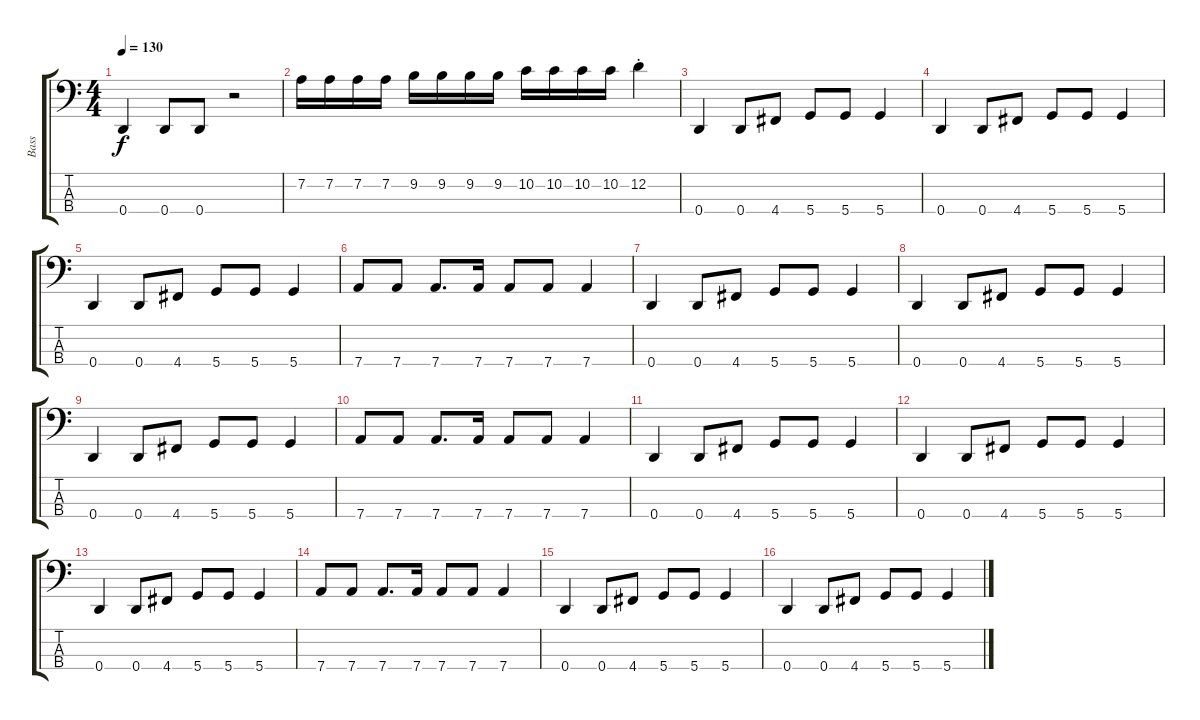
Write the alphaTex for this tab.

\track ("Bass" "Bass") {instrument electricbasspick}
\staff {score tabs}
\tuning (G2 D2 A1 D1) {hide}
\ts (4 4)
\tempo 130
\clef f4
\ks c
0.4.4{dy f} 0.4.8 0.4.8 r.2 |
7.2.16 7.2.16 7.2.16 7.2.16 9.2.16 9.2.16 9.2.16 9.2.16 10.2.16 10.2.16 10.2.16 10.2.16 12.2{st}.4 |
0.4.4 0.4.8 4.4.8 5.4.8 5.4.8 5.4.4 |
0.4.4 0.4.8 4.4.8 5.4.8 5.4.8 5.4.4 |
0.4.4 0.4.8 4.4.8 5.4.8 5.4.8 5.4.4 |
7.4.8 7.4.8 7.4.8{d} 7.4.16 7.4.8 7.4.8 7.4.4 |
0.4.4 0.4.8 4.4.8 5.4.8 5.4.8 5.4.4 |
0.4.4 0.4.8 4.4.8 5.4.8 5.4.8 5.4.4 |
0.4.4 0.4.8 4.4.8 5.4.8 5.4.8 5.4.4 |
7.4.8 7.4.8 7.4.8{d} 7.4.16 7.4.8 7.4.8 7.4.4 |
0.4.4 0.4.8 4.4.8 5.4.8 5.4.8 5.4.4 |
0.4.4 0.4.8 4.4.8 5.4.8 5.4.8 5.4.4 |
0.4.4 0.4.8 4.4.8 5.4.8 5.4.8 5.4.4 |
7.4.8 7.4.8 7.4.8{d} 7.4.16 7.4.8 7.4.8 7.4.4 |
0.4.4 0.4.8 4.4.8 5.4.8 5.4.8 5.4.4 |
0.4.4 0.4.8 4.4.8 5.4.8 5.4.8 5.4.4
